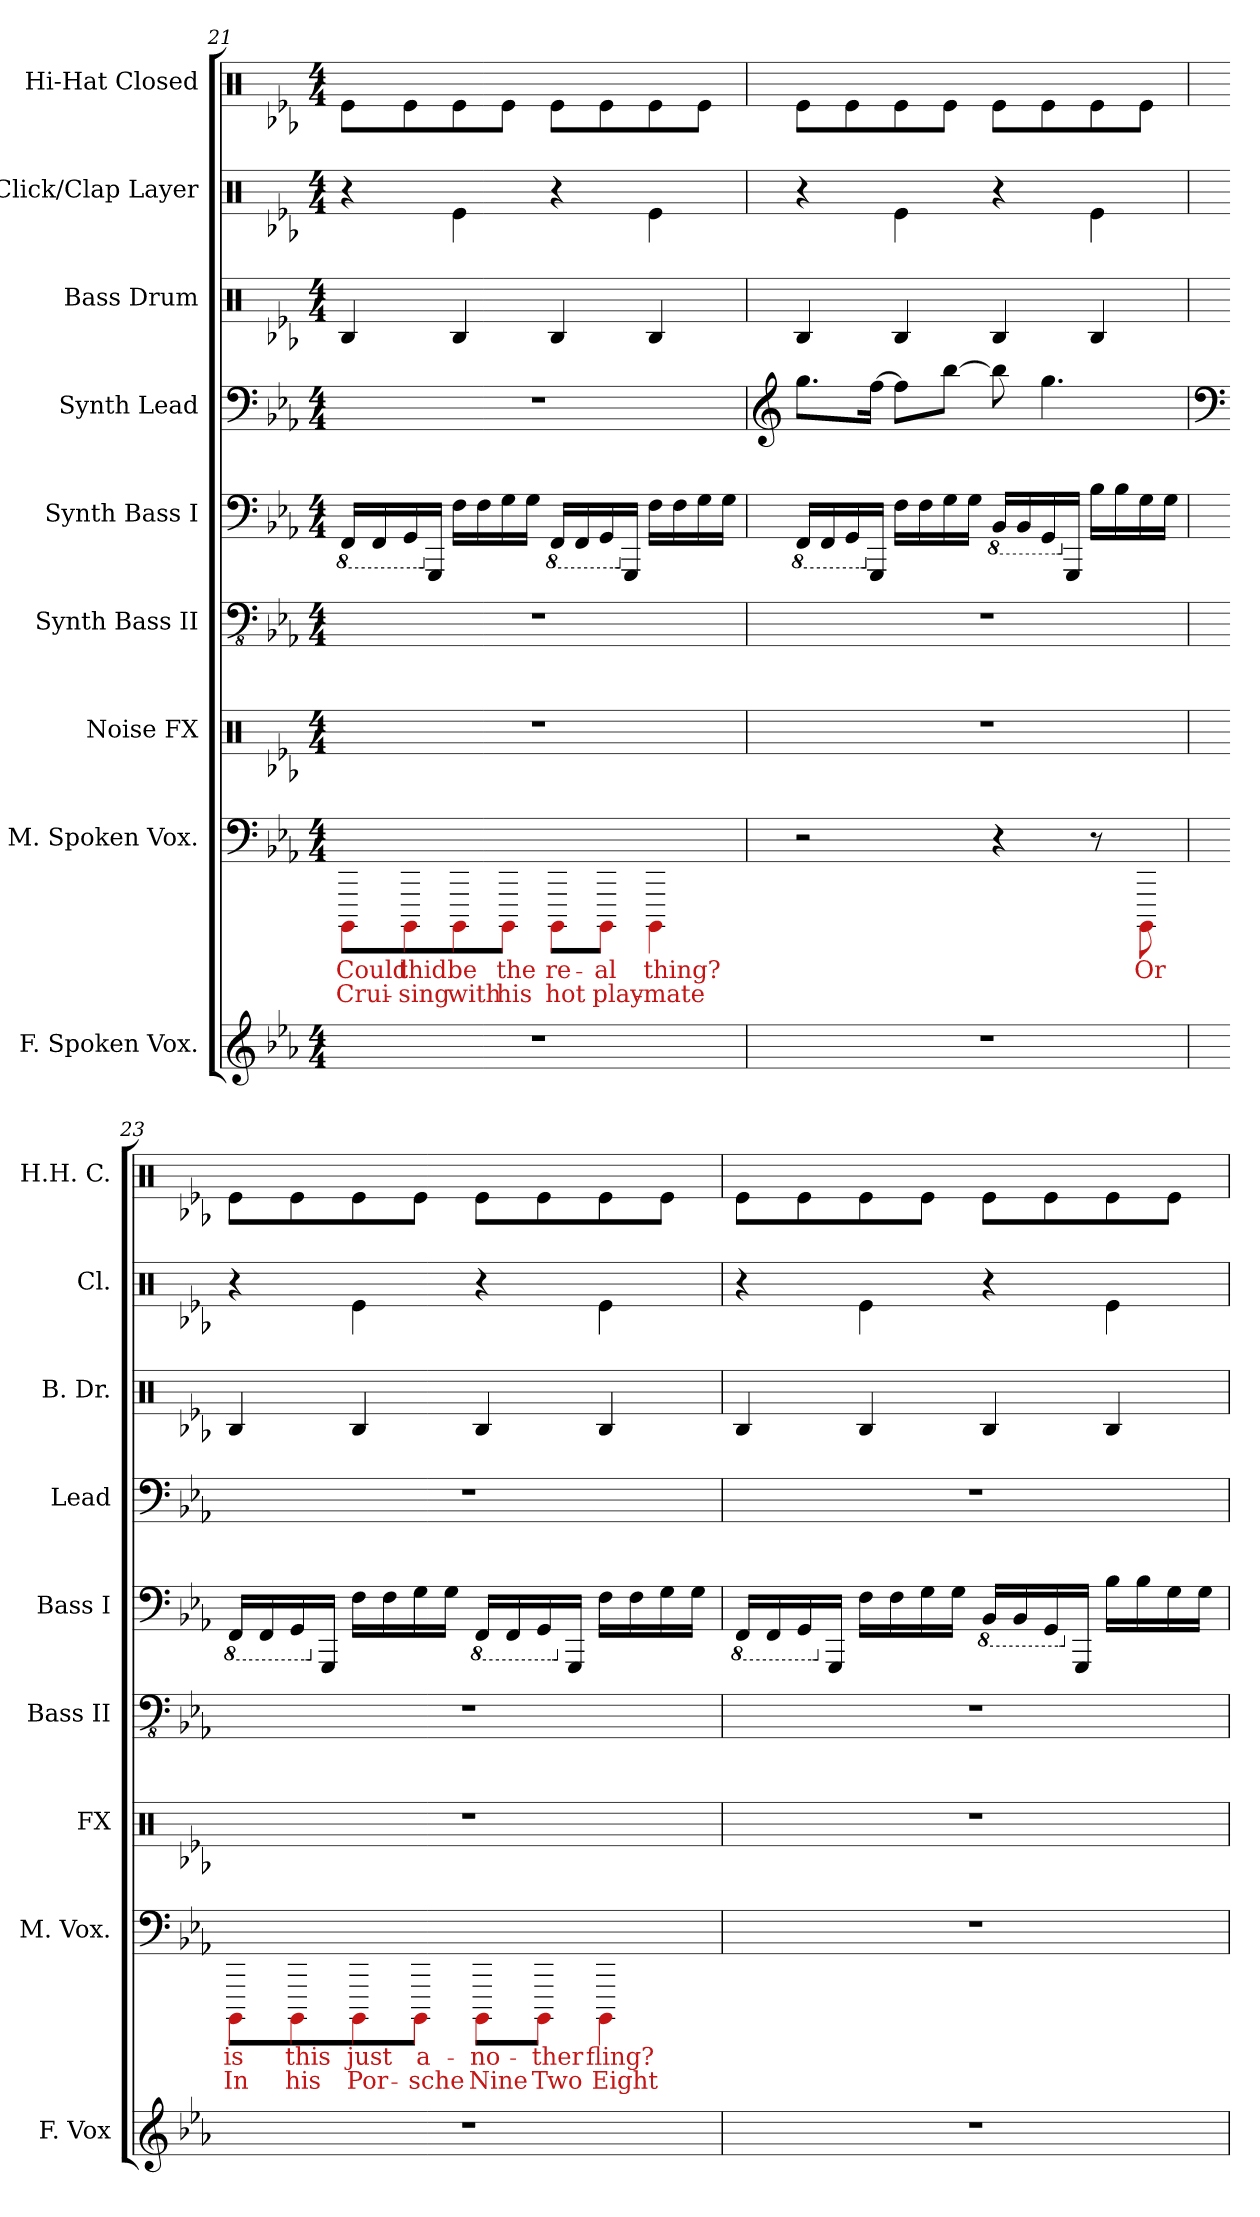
**kern	**kern	**text	**text	**kern	**kern	**kern	**kern	**kern	**kern	**kern
*part9	*part8	*part8	*part8	*part7	*part6	*part5	*part4	*part3	*part2	*part1
*staff9	*staff8	*staff8	*staff8	*staff7	*staff6	*staff5	*staff4	*staff3	*staff2	*staff1
*I"F. Spoken Vox.	*I"M. Spoken Vox.	*	*	*I"Noise FX	*I"Synth Bass II	*I"Synth Bass I	*I"Synth Lead	*I"Bass Drum	*I"Click/Clap Layer	*I"Hi-Hat Closed
*I'F. Vox	*I'M. Vox.	*	*	*I'FX	*I'Bass II	*I'Bass I	*I'Lead	*I'B. Dr.	*I'Cl.	*I'H.H. C.
*clefG2	*clefF4	*	*	*clefX	*clefFv4	*clefF4	*clefF4	*clefX	*clefX	*clefX
*	*	*	*	*	*ITrd7c12	*ITrd7c12	*	*	*	*
*k[b-e-a-]	*k[b-e-a-]	*	*	*k[b-e-a-]	*k[b-e-a-]	*k[b-e-a-]	*k[b-e-a-]	*k[b-e-a-]	*k[b-e-a-]	*k[b-e-a-]
*E-:	*E-:	*	*	*E-:	*E-:	*E-:	*E-:	*E-:	*E-:	*E-:
*M4/4	*M4/4	*	*	*M4/4	*M4/4	*M4/4	*M4/4	*M4/4	*M4/4	*M4/4
=21	=21	=21	=21	=21	=21	=21	=21	=21	=21	=21
!	!	!LO:LY:b	!LO:LY:b	!	!	!	!	!	!	!
*	*	*	*	*	*	*8ba	*	*	*	*
1r	8RGG\L	Could	Crui-	1r	1r	16FFFF/LL	1r	4RB/	4r	8Re\L
.	.	.	.	.	.	16FFFF/	.	.	.	.
!	!	!LO:LY:b	!LO:LY:b	!	!	!	!	!	!	!
.	8RGG\	thid	-sing	.	.	16GGGG/	.	.	.	8Re\
*	*	*	*	*	*	*X8ba	*	*	*	*
.	.	.	.	.	.	16GGGG/JJ	.	.	.	.
!	!	!LO:LY:b	!LO:LY:b	!	!	!	!	!	!	!
.	8RGG\	be	with	.	.	16FF\LL	.	4RB/	4Re\	8Re\
.	.	.	.	.	.	16FF\	.	.	.	.
!	!	!LO:LY:b	!LO:LY:b	!	!	!	!	!	!	!
.	8RGG\J	the	his	.	.	16GG\	.	.	.	8Re\J
.	.	.	.	.	.	16GG\JJ	.	.	.	.
!	!	!LO:LY:b	!LO:LY:b	!	!	!	!	!	!	!
*	*	*	*	*	*	*8ba	*	*	*	*
.	8RGG\L	re-	hot	.	.	16FFFF/LL	.	4RB/	4r	8Re\L
.	.	.	.	.	.	16FFFF/	.	.	.	.
!	!	!LO:LY:b	!LO:LY:b	!	!	!	!	!	!	!
.	8RGG\J	-al	play-	.	.	16GGGG/	.	.	.	8Re\
*	*	*	*	*	*	*X8ba	*	*	*	*
.	.	.	.	.	.	16GGGG/JJ	.	.	.	.
!	!	!LO:LY:b	!LO:LY:b	!	!	!	!	!	!	!
.	4RGG\	thing?	-mate	.	.	16FF\LL	.	4RB/	4Re\	8Re\
.	.	.	.	.	.	16FF\	.	.	.	.
.	.	.	.	.	.	16GG\	.	.	.	8Re\J
.	.	.	.	.	.	16GG\JJ	.	.	.	.
!!LO:LB:g=z
=22	=22	=22	=22	=22	=22	=22	=22	=22	=22	=22
*	*	*	*	*	*	*	*clefG2	*	*	*
*	*	*	*	*	*	*8ba	*	*	*	*
1r	2r	.	.	1r	1r	16FFFF/LL	8.gg\L	4RB/	4r	8Re\L
.	.	.	.	.	.	16FFFF/	.	.	.	.
.	.	.	.	.	.	16GGGG/	.	.	.	8Re\
*	*	*	*	*	*	*X8ba	*	*	*	*
.	.	.	.	.	.	16GGGG/JJ	[16ff\Jk	.	.	.
.	.	.	.	.	.	16FF\LL	8ff\L]	4RB/	4Re\	8Re\
.	.	.	.	.	.	16FF\	.	.	.	.
.	.	.	.	.	.	16GG\	[8bb-\J	.	.	8Re\J
.	.	.	.	.	.	16GG\JJ	.	.	.	.
*	*	*	*	*	*	*8ba	*	*	*	*
.	4r	.	.	.	.	16BBBB-/LL	8bb-\]	4RB/	4r	8Re\L
.	.	.	.	.	.	16BBBB-/	.	.	.	.
.	.	.	.	.	.	16GGGG/	4.gg\	.	.	8Re\
*	*	*	*	*	*	*X8ba	*	*	*	*
.	.	.	.	.	.	16GGGG/JJ	.	.	.	.
.	8r	.	.	.	.	16BB-\LL	.	4RB/	4Re\	8Re\
.	.	.	.	.	.	16BB-\	.	.	.	.
!	!	!LO:LY:b	!	!	!	!	!	!	!	!
.	8RGG\	Or	.	.	.	16GG\	.	.	.	8Re\J
.	.	.	.	.	.	16GG\JJ	.	.	.	.
=23	=23	=23	=23	=23	=23	=23	=23	=23	=23	=23
*	*	*	*	*	*	*	*clefF4	*	*	*
!	!	!LO:LY:b	!LO:LY:b	!	!	!	!	!	!	!
*	*	*	*	*	*	*8ba	*	*	*	*
1r	8RGG\L	is	In	1r	1r	16FFFF/LL	1r	4RB/	4r	8Re\L
.	.	.	.	.	.	16FFFF/	.	.	.	.
!	!	!LO:LY:b	!LO:LY:b	!	!	!	!	!	!	!
.	8RGG\	this	his	.	.	16GGGG/	.	.	.	8Re\
*	*	*	*	*	*	*X8ba	*	*	*	*
.	.	.	.	.	.	16GGGG/JJ	.	.	.	.
!	!	!LO:LY:b	!LO:LY:b	!	!	!	!	!	!	!
.	8RGG\	just	Por-	.	.	16FF\LL	.	4RB/	4Re\	8Re\
.	.	.	.	.	.	16FF\	.	.	.	.
!	!	!LO:LY:b	!LO:LY:b	!	!	!	!	!	!	!
.	8RGG\J	a-	-sche	.	.	16GG\	.	.	.	8Re\J
.	.	.	.	.	.	16GG\JJ	.	.	.	.
!	!	!LO:LY:b	!LO:LY:b	!	!	!	!	!	!	!
*	*	*	*	*	*	*8ba	*	*	*	*
.	8RGG\L	-no-	Nine	.	.	16FFFF/LL	.	4RB/	4r	8Re\L
.	.	.	.	.	.	16FFFF/	.	.	.	.
!	!	!LO:LY:b	!LO:LY:b	!	!	!	!	!	!	!
.	8RGG\J	-ther	Two	.	.	16GGGG/	.	.	.	8Re\
*	*	*	*	*	*	*X8ba	*	*	*	*
.	.	.	.	.	.	16GGGG/JJ	.	.	.	.
!	!	!LO:LY:b	!LO:LY:b	!	!	!	!	!	!	!
.	4RGG\	fling?	Eight	.	.	16FF\LL	.	4RB/	4Re\	8Re\
.	.	.	.	.	.	16FF\	.	.	.	.
.	.	.	.	.	.	16GG\	.	.	.	8Re\J
.	.	.	.	.	.	16GG\JJ	.	.	.	.
=24	=24	=24	=24	=24	=24	=24	=24	=24	=24	=24
*	*	*	*	*	*	*8ba	*	*	*	*
1r	1r	.	.	1r	1r	16FFFF/LL	1r	4RB/	4r	8Re\L
.	.	.	.	.	.	16FFFF/	.	.	.	.
.	.	.	.	.	.	16GGGG/	.	.	.	8Re\
*	*	*	*	*	*	*X8ba	*	*	*	*
.	.	.	.	.	.	16GGGG/JJ	.	.	.	.
.	.	.	.	.	.	16FF\LL	.	4RB/	4Re\	8Re\
.	.	.	.	.	.	16FF\	.	.	.	.
.	.	.	.	.	.	16GG\	.	.	.	8Re\J
.	.	.	.	.	.	16GG\JJ	.	.	.	.
*	*	*	*	*	*	*8ba	*	*	*	*
.	.	.	.	.	.	16BBBB-/LL	.	4RB/	4r	8Re\L
.	.	.	.	.	.	16BBBB-/	.	.	.	.
.	.	.	.	.	.	16GGGG/	.	.	.	8Re\
*	*	*	*	*	*	*X8ba	*	*	*	*
.	.	.	.	.	.	16GGGG/JJ	.	.	.	.
.	.	.	.	.	.	16BB-\LL	.	4RB/	4Re\	8Re\
.	.	.	.	.	.	16BB-\	.	.	.	.
.	.	.	.	.	.	16GG\	.	.	.	8Re\J
.	.	.	.	.	.	16GG\JJ	.	.	.	.
=	=	=	=	=	=	=	=	=	=	=
*-	*-	*-	*-	*-	*-	*-	*-	*-	*-	*-
